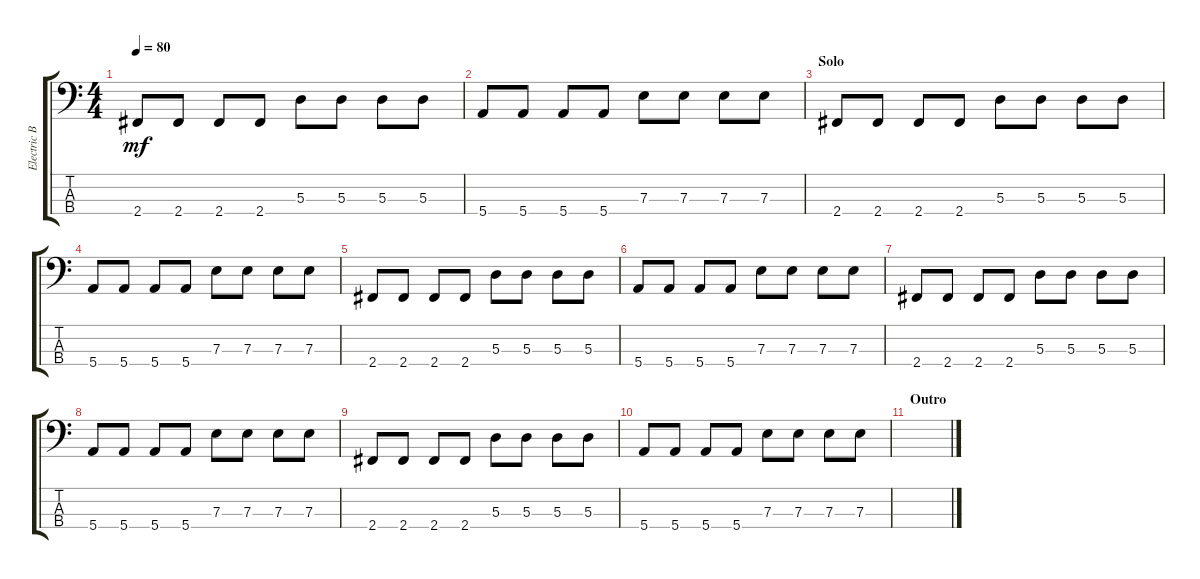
\track ("Electric Bass" "Electric B") {instrument electricbassfinger}
\staff {score tabs}
\tuning (G2 D2 A1 E1) {hide}
\ts (4 4)
\tempo 80
\clef f4
\ks c
2.4.8{dy mf} 2.4.8 2.4.8 2.4.8 5.3.8 5.3.8 5.3.8 5.3.8 |
5.4.8 5.4.8 5.4.8 5.4.8 7.3.8 7.3.8 7.3.8 7.3.8 |
\section ("" "Solo")
2.4.8 2.4.8 2.4.8 2.4.8 5.3.8 5.3.8 5.3.8 5.3.8 |
5.4.8 5.4.8 5.4.8 5.4.8 7.3.8 7.3.8 7.3.8 7.3.8 |
2.4.8 2.4.8 2.4.8 2.4.8 5.3.8 5.3.8 5.3.8 5.3.8 |
5.4.8 5.4.8 5.4.8 5.4.8 7.3.8 7.3.8 7.3.8 7.3.8 |
2.4.8 2.4.8 2.4.8 2.4.8 5.3.8 5.3.8 5.3.8 5.3.8 |
5.4.8 5.4.8 5.4.8 5.4.8 7.3.8 7.3.8 7.3.8 7.3.8 |
2.4.8 2.4.8 2.4.8 2.4.8 5.3.8 5.3.8 5.3.8 5.3.8 |
5.4.8 5.4.8 5.4.8 5.4.8 7.3.8 7.3.8 7.3.8 7.3.8 |
\section ("" "Outro")
